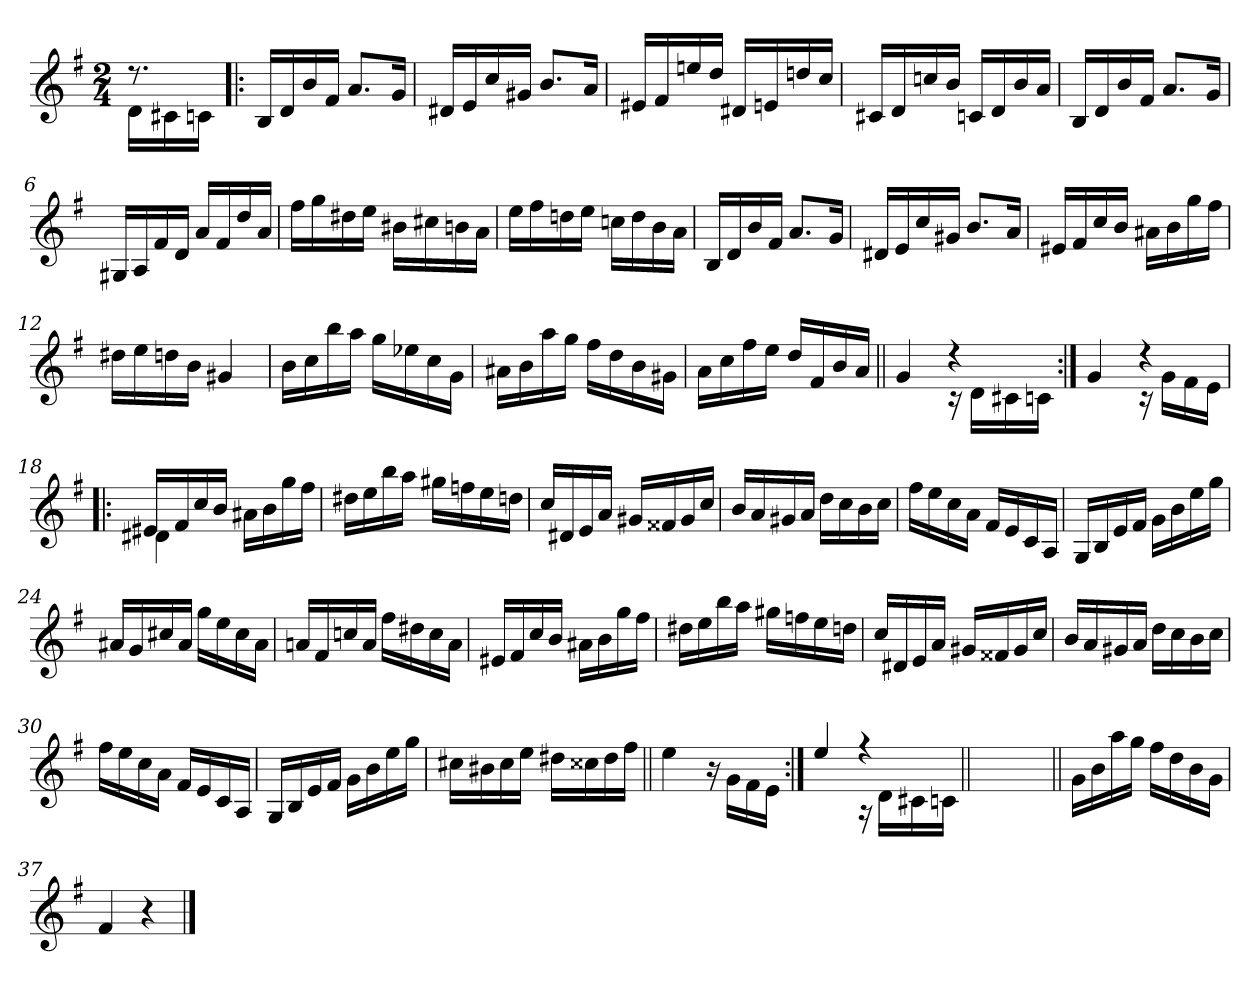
**kern
*part1
*staff1
*clefG2
*k[f#]
*G:
*M2/4
=
*^
8.r	16d\LL
.	16c#X\
.	16cn\JJ
*v	*v
=1!|:
16B/LL
16d/
16b/
16f#/JJ
8.a/L
16g/Jk
=2
16d#X/LL
16e/
16cc/
16g#X/JJ
8.b/L
16a/Jk
=3
16e#X/LL
16f#/
16een/
16dd/JJ
16d#X/LL
16en/
16ddn/
16cc/JJ
=4
16c#X/LL
16d/
16ccn/
16b/JJ
16cn/LL
16d/
16b/
16a/JJ
!!LO:LB:g=z
=5
16B/LL
16d/
16b/
16f#/JJ
8.a/L
16g/Jk
=6
16G#X/LL
16A/
16f#/
16d/JJ
16a/LL
16f#/
16dd/
16a/JJ
=7
16ff#\LL
16gg\
16dd#X\
16ee\JJ
16b#X\LL
16cc#X\
16bn\
16a\JJ
=8
16ee\LL
16ff#\
16ddn\
16ee\JJ
16ccn\LL
16dd\
16b\
16a\JJ
!!LO:LB:g=z
=9
16B/LL
16d/
16b/
16f#/JJ
8.a/L
16g/Jk
=10
16d#X/LL
16e/
16cc/
16g#X/JJ
8.b/L
16a/Jk
=11
16e#X/LL
16f#/
16cc/
16b/JJ
16a#X\LL
16b\
16gg\
16ff#\JJ
=12
16dd#X\LL
16ee\
16ddn\
16b\JJ
4g#X/
!!LO:LB:g=z
=13
16b\LL
16cc\
16bb\
16aa\JJ
16gg\LL
16ee-X\
16cc\
16g\JJ
=14
16a#X\LL
16b\
16aa\
16gg\JJ
16ff#\LL
16dd\
16b\
16g#X\JJ
=15
16a\LL
16cc\
16ff#\
16ee\JJ
16dd/LL
16f#/
16b/
16a/JJ
=16||
*^
4g/	4ryy
4rdd	16rc
.	16d\LL
.	16c#X\
.	16cn\JJ
!!LO:LB:g=z	!!
=17:|!	=17:|!
4g/	4ryy
4rdd	16rc
.	16g\LL
.	16f#\
.	16e\JJ
=18!|:	=18!|:
16e#X/LL	4d#X\
16f#/	.
16cc/	.
16b/JJ	.
16a#X\LL	4ryy
16b\	.
16gg\	.
16ff#\JJ	.
*v	*v
=19
16dd#X\LL
16ee\
16bb\
16aa\JJ
16gg#X\LL
16ffn\
16ee\
16ddn\JJ
=20
16cc/LL
16d#X/
16e/
16a/JJ
16g#X/LL
16f##X/
16g#/
16cc/JJ
!!LO:LB:g=z
=21
16b/LL
16a/
16g#X/
16a/JJ
16dd\LL
16cc\
16b\
16cc\JJ
=22
16ff#\LL
16ee\
16cc\
16a\JJ
16f#/LL
16e/
16c/
16A/JJ
=23
16G/LL
16B/
16e/
16f#/JJ
16g\LL
16b\
16ee\
16gg\JJ
=24
16a#X/LL
16g/
16cc#X/
16a#/JJ
16gg\LL
16ee\
16cc#\
16a#\JJ
!!LO:LB:g=z
=25
16an/LL
16f#/
16ccn/
16a/JJ
16ff#\LL
16dd#X\
16cc\
16a\JJ
=26
16e#X/LL
16f#/
16cc/
16b/JJ
16a#X\LL
16b\
16gg\
16ff#\JJ
=27
16dd#X\LL
16ee\
16bb\
16aa\JJ
16gg#X\LL
16ffn\
16ee\
16ddn\JJ
=28
16cc/LL
16d#X/
16e/
16a/JJ
16g#X/LL
16f##X/
16g#/
16cc/JJ
!!LO:LB:g=z
=29
16b/LL
16a/
16g#X/
16a/JJ
16dd\LL
16cc\
16b\
16cc\JJ
=30
16ff#\LL
16ee\
16cc\
16a\JJ
16f#/LL
16e/
16c/
16A/JJ
=31
16G/LL
16B/
16e/
16f#/JJ
16g\LL
16b\
16ee\
16gg\JJ
=32
16cc#X\LL
16b#X\
16cc#\
16ee\JJ
16dd#X\LL
16cc##X\
16dd#\
16ff#\JJ
!!LO:LB:g=z
=33||
4ee\
16r
16g\LL
16f#\
16e\JJ
=34:|!
*^
4ee/	4ryy
4r	16rA
.	16d\LL
.	16c#X\
.	16cn\JJ
*v	*v
=35||
*stria0
2ryy
=36||
*stria5
16g\LL
16b\
16aa\
16gg\JJ
16ff#\LL
16dd\
16b\
16g\JJ
=37
4f#/
4r
==
*-
